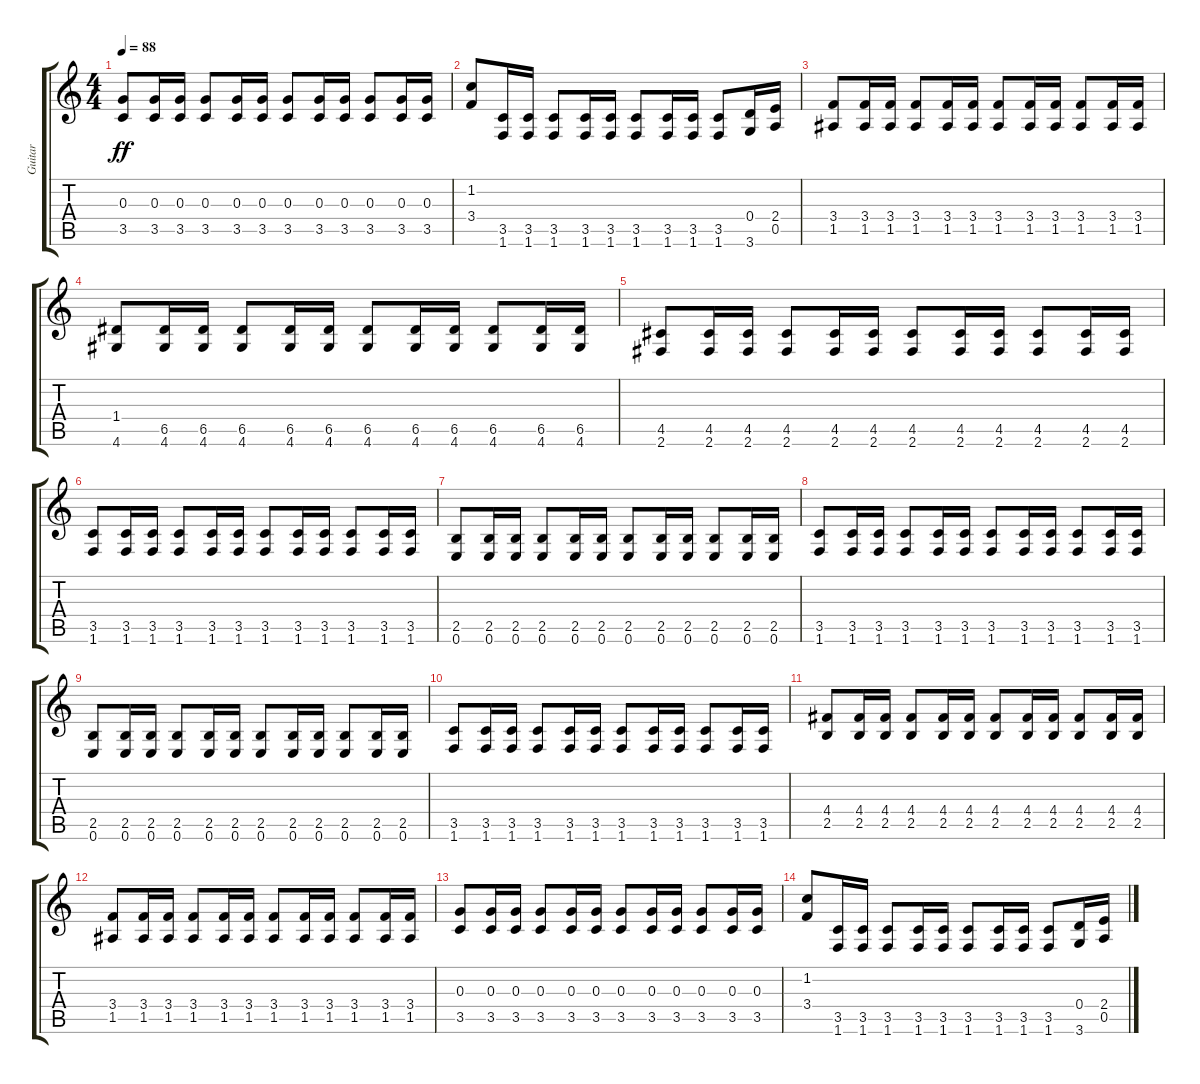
\track ("Guitar" "Guitar") {instrument acousticguitarnylon}
\staff {score tabs}
\tuning (E4 B3 G3 D3 A2 E2) {hide}
\ts (4 4)
\tempo 88
\clef g2
\ks c
(0.3 3.5).8{dy ff} (0.3 3.5).16 (0.3 3.5).16 (0.3 3.5).8 (0.3 3.5).16 (0.3 3.5).16 (0.3 3.5).8 (0.3 3.5).16 (0.3 3.5).16 (0.3 3.5).8 (0.3 3.5).16 (0.3 3.5).16 |
(1.2 3.4).8 (3.5 1.6).16 (3.5 1.6).16 (3.5 1.6).8 (3.5 1.6).16 (3.5 1.6).16 (3.5 1.6).8 (3.5 1.6).16 (3.5 1.6).16 (3.5 1.6).8 (0.4 3.6).16 (2.4 0.5).16 |
(3.4 1.5).8 (3.4 1.5).16 (3.4 1.5).16 (3.4 1.5).8 (3.4 1.5).16 (3.4 1.5).16 (3.4 1.5).8 (3.4 1.5).16 (3.4 1.5).16 (3.4 1.5).8 (3.4 1.5).16 (3.4 1.5).16 |
(1.4 4.6).8 (6.5 4.6).16 (6.5 4.6).16 (6.5 4.6).8 (6.5 4.6).16 (6.5 4.6).16 (6.5 4.6).8 (6.5 4.6).16 (6.5 4.6).16 (6.5 4.6).8 (6.5 4.6).16 (6.5 4.6).16 |
(4.5 2.6).8 (4.5 2.6).16 (4.5 2.6).16 (4.5 2.6).8 (4.5 2.6).16 (4.5 2.6).16 (4.5 2.6).8 (4.5 2.6).16 (4.5 2.6).16 (4.5 2.6).8 (4.5 2.6).16 (4.5 2.6).16 |
(3.5 1.6).8 (3.5 1.6).16 (3.5 1.6).16 (3.5 1.6).8 (3.5 1.6).16 (3.5 1.6).16 (3.5 1.6).8 (3.5 1.6).16 (3.5 1.6).16 (3.5 1.6).8 (3.5 1.6).16 (3.5 1.6).16 |
(2.5 0.6).8 (2.5 0.6).16 (2.5 0.6).16 (2.5 0.6).8 (2.5 0.6).16 (2.5 0.6).16 (2.5 0.6).8 (2.5 0.6).16 (2.5 0.6).16 (2.5 0.6).8 (2.5 0.6).16 (2.5 0.6).16 |
(3.5 1.6).8 (3.5 1.6).16 (3.5 1.6).16 (3.5 1.6).8 (3.5 1.6).16 (3.5 1.6).16 (3.5 1.6).8 (3.5 1.6).16 (3.5 1.6).16 (3.5 1.6).8 (3.5 1.6).16 (3.5 1.6).16 |
(2.5 0.6).8 (2.5 0.6).16 (2.5 0.6).16 (2.5 0.6).8 (2.5 0.6).16 (2.5 0.6).16 (2.5 0.6).8 (2.5 0.6).16 (2.5 0.6).16 (2.5 0.6).8 (2.5 0.6).16 (2.5 0.6).16 |
(3.5 1.6).8 (3.5 1.6).16 (3.5 1.6).16 (3.5 1.6).8 (3.5 1.6).16 (3.5 1.6).16 (3.5 1.6).8 (3.5 1.6).16 (3.5 1.6).16 (3.5 1.6).8 (3.5 1.6).16 (3.5 1.6).16 |
(4.4 2.5).8 (4.4 2.5).16 (4.4 2.5).16 (4.4 2.5).8 (4.4 2.5).16 (4.4 2.5).16 (4.4 2.5).8 (4.4 2.5).16 (4.4 2.5).16 (4.4 2.5).8 (4.4 2.5).16 (4.4 2.5).16 |
(3.4 1.5).8 (3.4 1.5).16 (3.4 1.5).16 (3.4 1.5).8 (3.4 1.5).16 (3.4 1.5).16 (3.4 1.5).8 (3.4 1.5).16 (3.4 1.5).16 (3.4 1.5).8 (3.4 1.5).16 (3.4 1.5).16 |
(0.3 3.5).8 (0.3 3.5).16 (0.3 3.5).16 (0.3 3.5).8 (0.3 3.5).16 (0.3 3.5).16 (0.3 3.5).8 (0.3 3.5).16 (0.3 3.5).16 (0.3 3.5).8 (0.3 3.5).16 (0.3 3.5).16 |
(1.2 3.4).8 (3.5 1.6).16 (3.5 1.6).16 (3.5 1.6).8 (3.5 1.6).16 (3.5 1.6).16 (3.5 1.6).8 (3.5 1.6).16 (3.5 1.6).16 (3.5 1.6).8 (0.4 3.6).16 (2.4 0.5).16
